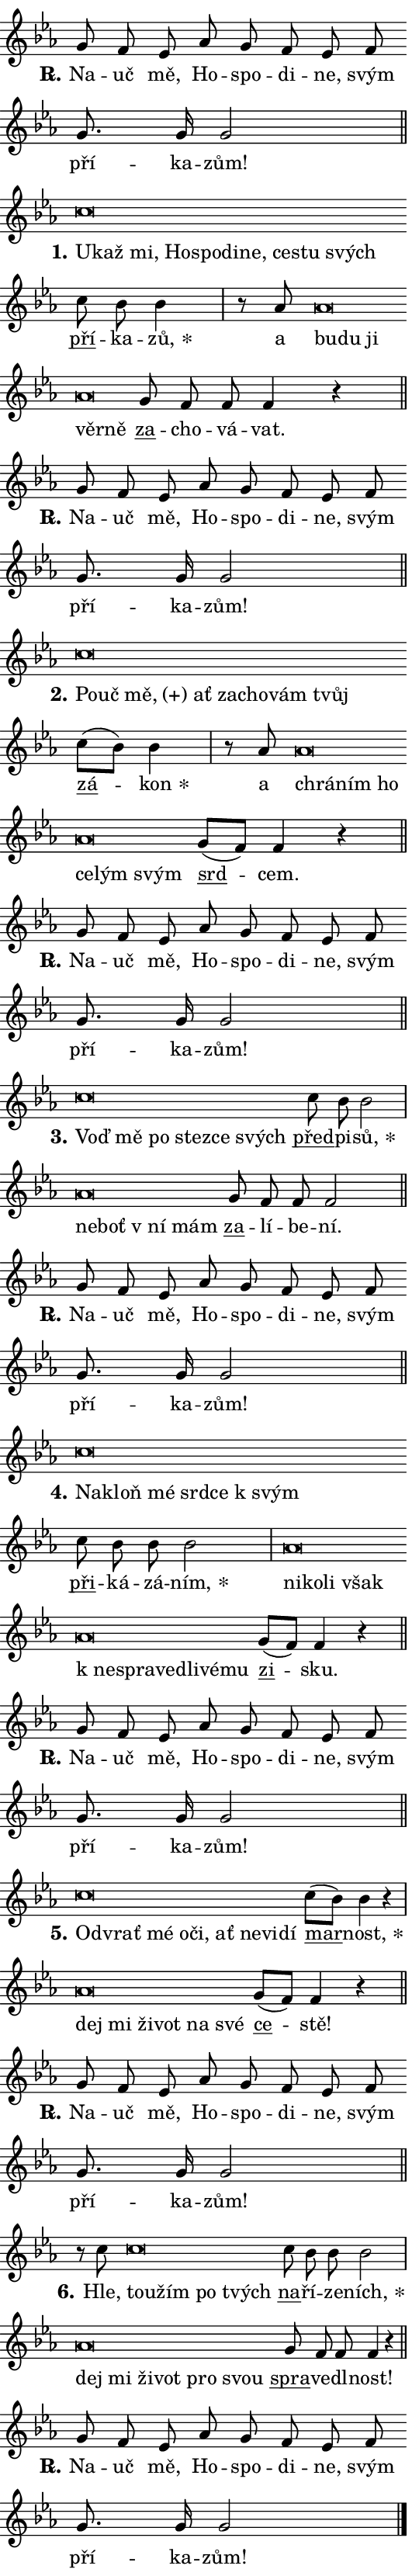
\version "2.24.0"
\header { tagline = "" }
\paper {
  indent = 0\cm
  top-margin = 0\cm
  right-margin = 0.13\cm % to fit lyric hyphens
  bottom-margin = 0\cm
  left-margin = 0\cm
  paper-width = 9\cm
  page-breaking = #ly:one-page-breaking
  system-system-spacing.basic-distance = #11
  score-system-spacing.basic-distance = #11
  ragged-last = ##f
}


%% Author: Thomas Morley
%% https://lists.gnu.org/archive/html/lilypond-user/2020-05/msg00002.html
#(define (line-position grob)
"Returns position of @var[grob} in current system:
   @code{'start}, if at first time-step
   @code{'end}, if at last time-step
   @code{'middle} otherwise
"
  (let* ((col (ly:item-get-column grob))
         (ln (ly:grob-object col 'left-neighbor))
         (rn (ly:grob-object col 'right-neighbor))
         (col-to-check-left (if (ly:grob? ln) ln col))
         (col-to-check-right (if (ly:grob? rn) rn col))
         (break-dir-left
           (and
             (ly:grob-property col-to-check-left 'non-musical #f)
             (ly:item-break-dir col-to-check-left)))
         (break-dir-right
           (and
             (ly:grob-property col-to-check-right 'non-musical #f)
             (ly:item-break-dir col-to-check-right))))
        (cond ((eqv? 1 break-dir-left) 'start)
              ((eqv? -1 break-dir-right) 'end)
              (else 'middle))))

#(define (tranparent-at-line-position vctor)
  (lambda (grob)
  "Relying on @code{line-position} select the relevant enry from @var{vctor}.
Used to determine transparency,"
    (case (line-position grob)
      ((end) (not (vector-ref vctor 0)))
      ((middle) (not (vector-ref vctor 1)))
      ((start) (not (vector-ref vctor 2))))))

noteHeadBreakVisibility =
#(define-music-function (break-visibility)(vector?)
"Makes @code{NoteHead}s transparent relying on @var{break-visibility}"
#{
  \override NoteHead.transparent =
    #(tranparent-at-line-position break-visibility)
#})

#(define delete-ledgers-for-transparent-note-heads
  (lambda (grob)
    "Reads whether a @code{NoteHead} is transparent.
If so this @code{NoteHead} is removed from @code{'note-heads} from
@var{grob}, which is supposed to be @code{LedgerLineSpanner}.
As a result ledgers are not printed for this @code{NoteHead}"
    (let* ((nhds-array (ly:grob-object grob 'note-heads))
           (nhds-list
             (if (ly:grob-array? nhds-array)
                 (ly:grob-array->list nhds-array)
                 '()))
           ;; Relies on the transparent-property being done before
           ;; Staff.LedgerLineSpanner.after-line-breaking is executed.
           ;; This is fragile ...
           (to-keep
             (remove
               (lambda (nhd)
                 (ly:grob-property nhd 'transparent #f))
               nhds-list)))
      ;; TODO find a better method to iterate over grob-arrays, similiar
      ;; to filter/remove etc for lists
      ;; For now rebuilt from scratch
      (set! (ly:grob-object grob 'note-heads)  '())
      (for-each
        (lambda (nhd)
          (ly:pointer-group-interface::add-grob grob 'note-heads nhd))
        to-keep))))

squashNotes = {
  \override NoteHead.X-extent = #'(-0.2 . 0.2)
  \override NoteHead.Y-extent = #'(-0.75 . 0)
  \override NoteHead.stencil =
    #(lambda (grob)
       (let ((pos (ly:grob-property grob 'staff-position)))
         (begin
           (if (< pos -7) (display "ERROR: Lower brevis then expected\n") (display ""))
           (if (<= pos -6) ly:text-interface::print ly:note-head::print))))
}
unSquashNotes = {
  \revert NoteHead.X-extent
  \revert NoteHead.Y-extent
  \revert NoteHead.stencil
}

hideNotes = \noteHeadBreakVisibility #begin-of-line-visible
unHideNotes = \noteHeadBreakVisibility #all-visible

% work-around for resetting accidentals
% https://lilypond.org/doc/v2.23/Documentation/notation/displaying-rhythms#unmetered-music
cadenzaMeasure = {
  \cadenzaOff
  \partial 1024 s1024
  \cadenzaOn
}

#(define-markup-command (accent layout props text) (markup?)
  "Underline accented syllable"
  (interpret-markup layout props
    #{\markup \override #'(offset . 4.3) \underline { #text }#}))

responsum = \markup \concat {
  "R" \hspace #-1.05 \path #0.1 #'((moveto 0 0.07) (lineto 0.9 0.8)) \hspace #0.05 "."
}

spaceSize = #0.6828661417322834 % exact space size for TeX Gyre Schola

\layout {
  \context {
    \Staff
    \remove "Time_signature_engraver"
    \override LedgerLineSpanner.after-line-breaking = #delete-ledgers-for-transparent-note-heads
  }
  \context {
    \Lyrics {
      \override LyricSpace.minimum-distance = \spaceSize
      \override LyricText.font-name = #"TeX Gyre Schola"
      \override LyricText.font-size = 1
      \override StanzaNumber.font-name = #"TeX Gyre Schola Bold"
      \override StanzaNumber.font-size = 1
    }
  }
  \context {
    \Score 
    \override NoteHead.text =
      #(lambda (grob) 
        (let ((pos (ly:grob-property grob 'staff-position)))
          #{\markup {
            \combine
              \halign #-0.55 \raise #(if (= pos -6) 0 0.5) \override #'(thickness . 2) \draw-line #'(3.2 . 0)
              \musicglyph "noteheads.sM1"
          }#}))
  }
}

% magnetic-lyrics.ily
%
%   written by
%     Jean Abou Samra <jean@abou-samra.fr>
%     Werner Lemberg <wl@gnu.org>
%
%   adapted by
%     Jiri Hon <jiri.hon@gmail.com>
%
% Version 2022-Apr-15

% https://www.mail-archive.com/lilypond-user@gnu.org/msg149350.html

#(define (Left_hyphen_pointer_engraver context)
   "Collect syllable-hyphen-syllable occurrences in lyrics and store
them in properties.  This engraver only looks to the left.  For
example, if the lyrics input is @code{foo -- bar}, it does the
following.

@itemize @bullet
@item
Set the @code{text} property of the @code{LyricHyphen} grob between
@q{foo} and @q{bar} to @code{foo}.

@item
Set the @code{left-hyphen} property of the @code{LyricText} grob with
text @q{foo} to the @code{LyricHyphen} grob between @q{foo} and
@q{bar}.
@end itemize

Use this auxiliary engraver in combination with the
@code{lyric-@/text::@/apply-@/magnetic-@/offset!} hook."
   (let ((hyphen #f)
         (text #f))
     (make-engraver
      (acknowledgers
       ((lyric-syllable-interface engraver grob source-engraver)
        (set! text grob)))
      (end-acknowledgers
       ((lyric-hyphen-interface engraver grob source-engraver)
        ;(when (not (grob::has-interface grob 'lyric-space-interface))
          (set! hyphen grob)));)
      ((stop-translation-timestep engraver)
       (when (and text hyphen)
         (ly:grob-set-object! text 'left-hyphen hyphen))
       (set! text #f)
       (set! hyphen #f)))))

#(define (lyric-text::apply-magnetic-offset! grob)
   "If the space between two syllables is less than the value in
property @code{LyricText@/.details@/.squash-threshold}, move the right
syllable to the left so that it gets concatenated with the left
syllable.

Use this function as a hook for
@code{LyricText@/.after-@/line-@/breaking} if the
@code{Left_@/hyphen_@/pointer_@/engraver} is active."
   (let ((hyphen (ly:grob-object grob 'left-hyphen #f)))
     (when hyphen
       (let ((left-text (ly:spanner-bound hyphen LEFT)))
         (when (grob::has-interface left-text 'lyric-syllable-interface)
           (let* ((common (ly:grob-common-refpoint grob left-text X))
                  (this-x-ext (ly:grob-extent grob common X))
                  (left-x-ext
                   (begin
                     ;; Trigger magnetism for left-text.
                     (ly:grob-property left-text 'after-line-breaking)
                     (ly:grob-extent left-text common X)))
                  ;; `delta` is the gap width between two syllables.
                  (delta (- (interval-start this-x-ext)
                            (interval-end left-x-ext)))
                  (details (ly:grob-property grob 'details))
                  (threshold (assoc-get 'squash-threshold details 0.2)))
             (when (< delta threshold)
               (let* (;; We have to manipulate the input text so that
                      ;; ligatures crossing syllable boundaries are not
                      ;; disabled.  For languages based on the Latin
                      ;; script this is essentially a beautification.
                      ;; However, for non-Western scripts it can be a
                      ;; necessity.
                      (lt (ly:grob-property left-text 'text))
                      (rt (ly:grob-property grob 'text))
                      (is-space (grob::has-interface hyphen 'lyric-space-interface))
                      (space (if is-space " " ""))
                      (extra-delta (if is-space spaceSize 0))
                      ;; Append new syllable.
                      (ltrt-space (if (and (string? lt) (string? rt))
                                (string-append lt space rt)
                                (make-concat-markup (list lt space rt))))
                      ;; Right-align `ltrt` to the right side.
                      (ltrt-space-markup (grob-interpret-markup
                               grob
                               (make-translate-markup
                                (cons (interval-length this-x-ext) 0)
                                (make-right-align-markup ltrt-space)))))
                 (begin
                   ;; Don't print `left-text`.
                   (ly:grob-set-property! left-text 'stencil #f)
                   ;; Set text and stencil (which holds all collected
                   ;; syllables so far) and shift it to the left.
                   (ly:grob-set-property! grob 'text ltrt-space)
                   (ly:grob-set-property! grob 'stencil ltrt-space-markup)
                   (ly:grob-translate-axis! grob (- (- delta extra-delta)) X))))))))))


#(define (lyric-hyphen::displace-bounds-first grob)
   ;; Make very sure this callback isn't triggered too early.
   (let ((left (ly:spanner-bound grob LEFT))
         (right (ly:spanner-bound grob RIGHT)))
     (ly:grob-property left 'after-line-breaking)
     (ly:grob-property right 'after-line-breaking)
     (ly:lyric-hyphen::print grob)))

squashThreshold = #0.4

\layout {
  \context {
    \Lyrics
    \consists #Left_hyphen_pointer_engraver
    \override LyricText.after-line-breaking =
      #lyric-text::apply-magnetic-offset!
    \override LyricHyphen.stencil = #lyric-hyphen::displace-bounds-first
    \override LyricText.details.squash-threshold = \squashThreshold
    \override LyricHyphen.minimum-distance = 0
    \override LyricHyphen.minimum-length = \squashThreshold
  }
}

squashText = \override LyricText.details.squash-threshold = 9999
unSquashText = \override LyricText.details.squash-threshold = \squashThreshold

leftText = \override LyricText.self-alignment-X = #LEFT
unLeftText = \revert LyricText.self-alignment-X

starOffset = #(lambda (grob) 
                (let ((x_offset (ly:self-alignment-interface::aligned-on-x-parent grob)))
                  (if (= x_offset 0) 0 (+ x_offset 1.2))))

star = #(define-music-function (syllable)(string?)
"Append star separator at the end of a syllable"
#{
  \once \override LyricText.X-offset = #starOffset
  \lyricmode { \markup {
    #syllable
    \override #'((font-name . "TeX Gyre Schola Bold")) \hspace #0.2 \lower #0.65 \larger "*"
  } }
#})

starAccent = #(define-music-function (syllable)(string?)
"Append star separator at the end of a syllable and make accent"
#{
  \once \override LyricText.X-offset = #starOffset
  \lyricmode { \markup {
    \accent #syllable
    \override #'((font-name . "TeX Gyre Schola Bold")) \hspace #0.2 \lower #0.65 \larger "*"
  } }
#})

breath = #(define-music-function (syllable)(string?)
"Append breathing indicator at the end of a syllable"
#{
  \lyricmode { \markup { #syllable "+" } }
#})

optionalBreath = #(define-music-function (syllable)(string?)
"Append optional breathing indicator at the end of a syllable"
#{
  \lyricmode { \markup { #syllable "(+)" } }
#})


\score {
    <<
        \new Voice = "melody" { \cadenzaOn \key es \major \relative { g'8 f es as g \bar "" f es f \bar "" g8. g16 g2 \cadenzaMeasure \bar "||" \break } }
        \new Lyrics \lyricsto "melody" { \lyricmode { \set stanza = \responsum
Na -- uč mě, Ho -- spo -- di -- ne, svým pří -- ka -- zům! } }
    >>
    \layout {}
}

\score {
    <<
        \new Voice = "melody" { \cadenzaOn \key es \major \relative { \squashNotes c''\breve*1/16 \hideNotes \breve*1/16 \bar "" \breve*1/16 \bar "" \breve*1/16 \bar "" \breve*1/16 \bar "" \breve*1/16 \bar "" \breve*1/16 \bar "" \breve*1/16 \bar "" \breve*1/16 \breve*1/16 \bar "" \unHideNotes \unSquashNotes \bar "" c8 bes bes4 \cadenzaMeasure \bar "|" r8 as8 \squashNotes as\breve*1/16 \hideNotes \breve*1/16 \bar "" \breve*1/16 \bar "" \breve*1/16 \breve*1/16 \bar "" \unHideNotes \unSquashNotes \bar "" g8 f f f4 r \cadenzaMeasure \bar "||" \break } }
        \new Lyrics \lyricsto "melody" { \lyricmode { \set stanza = "1."
\leftText U -- \squashText kaž mi, Ho -- spo -- di -- ne, ce -- stu svých \unLeftText \unSquashText \markup \accent pří -- ka -- \star zů, a \leftText bu -- \squashText du ji věr -- ně \unLeftText \unSquashText \markup \accent za -- cho -- vá -- vat. } }
    >>
    \layout {}
}

\score {
    <<
        \new Voice = "melody" { \cadenzaOn \key es \major \relative { g'8 f es as g \bar "" f es f \bar "" g8. g16 g2 \cadenzaMeasure \bar "||" \break } }
        \new Lyrics \lyricsto "melody" { \lyricmode { \set stanza = \responsum
Na -- uč mě, Ho -- spo -- di -- ne, svým pří -- ka -- zům! } }
    >>
    \layout {}
}

\score {
    <<
        \new Voice = "melody" { \cadenzaOn \key es \major \relative { \squashNotes c''\breve*1/16 \hideNotes \breve*1/16 \bar "" \breve*1/16 \bar "" \breve*1/16 \bar "" \breve*1/16 \bar "" \breve*1/16 \bar "" \breve*1/16 \breve*1/16 \bar "" \unHideNotes \unSquashNotes \bar "" c8[( bes)] bes4 \cadenzaMeasure \bar "|" r8 as8 \squashNotes as\breve*1/16 \hideNotes \breve*1/16 \bar "" \breve*1/16 \bar "" \breve*1/16 \bar "" \breve*1/16 \breve*1/16 \bar "" \unHideNotes \unSquashNotes \bar "" g8[( f)] f4 r \cadenzaMeasure \bar "||" \break } }
        \new Lyrics \lyricsto "melody" { \lyricmode { \set stanza = "2."
\leftText Po -- \squashText uč \optionalBreath mě, ať za -- cho -- vám tvůj \unLeftText \unSquashText \markup \accent zá -- \star kon a \leftText chrá -- \squashText ním ho ce -- lým svým \unLeftText \unSquashText \markup \accent srd -- cem. } }
    >>
    \layout {}
}

\score {
    <<
        \new Voice = "melody" { \cadenzaOn \key es \major \relative { g'8 f es as g \bar "" f es f \bar "" g8. g16 g2 \cadenzaMeasure \bar "||" \break } }
        \new Lyrics \lyricsto "melody" { \lyricmode { \set stanza = \responsum
Na -- uč mě, Ho -- spo -- di -- ne, svým pří -- ka -- zům! } }
    >>
    \layout {}
}

\score {
    <<
        \new Voice = "melody" { \cadenzaOn \key es \major \relative { \squashNotes c''\breve*1/16 \hideNotes \breve*1/16 \bar "" \breve*1/16 \bar "" \breve*1/16 \bar "" \breve*1/16 \breve*1/16 \bar "" \unHideNotes \unSquashNotes \bar "" c8 bes bes2 \cadenzaMeasure \bar "|" \squashNotes as\breve*1/16 \hideNotes \breve*1/16 \bar "" \breve*1/16 \breve*1/16 \bar "" \unHideNotes \unSquashNotes \bar "" g8 f f f2 \cadenzaMeasure \bar "||" \break } }
        \new Lyrics \lyricsto "melody" { \lyricmode { \set stanza = "3."
\leftText Voď \squashText mě po stez -- ce svých \unLeftText \unSquashText \markup \accent před -- pi -- \star sů, \leftText ne -- \squashText boť "v ní" mám \unLeftText \unSquashText \markup \accent za -- lí -- be -- ní. } }
    >>
    \layout {}
}

\score {
    <<
        \new Voice = "melody" { \cadenzaOn \key es \major \relative { g'8 f es as g \bar "" f es f \bar "" g8. g16 g2 \cadenzaMeasure \bar "||" \break } }
        \new Lyrics \lyricsto "melody" { \lyricmode { \set stanza = \responsum
Na -- uč mě, Ho -- spo -- di -- ne, svým pří -- ka -- zům! } }
    >>
    \layout {}
}

\score {
    <<
        \new Voice = "melody" { \cadenzaOn \key es \major \relative { \squashNotes c''\breve*1/16 \hideNotes \breve*1/16 \bar "" \breve*1/16 \bar "" \breve*1/16 \bar "" \breve*1/16 \breve*1/16 \bar "" \unHideNotes \unSquashNotes \bar "" c8 bes bes bes2 \cadenzaMeasure \bar "|" \squashNotes as\breve*1/16 \hideNotes \breve*1/16 \bar "" \breve*1/16 \bar "" \breve*1/16 \bar "" \breve*1/16 \bar "" \breve*1/16 \bar "" \breve*1/16 \bar "" \breve*1/16 \bar "" \breve*1/16 \breve*1/16 \bar "" \unHideNotes \unSquashNotes \bar "" g8[( f)] f4 r \cadenzaMeasure \bar "||" \break } }
        \new Lyrics \lyricsto "melody" { \lyricmode { \set stanza = "4."
\leftText Na -- \squashText kloň mé srd -- ce "k svým" \unLeftText \unSquashText \markup \accent při -- ká -- zá -- \star ním, \leftText ni -- \squashText ko -- li však "k ne" -- spra -- ve -- dli -- vé -- mu \unLeftText \unSquashText \markup \accent zi -- sku. } }
    >>
    \layout {}
}

\score {
    <<
        \new Voice = "melody" { \cadenzaOn \key es \major \relative { g'8 f es as g \bar "" f es f \bar "" g8. g16 g2 \cadenzaMeasure \bar "||" \break } }
        \new Lyrics \lyricsto "melody" { \lyricmode { \set stanza = \responsum
Na -- uč mě, Ho -- spo -- di -- ne, svým pří -- ka -- zům! } }
    >>
    \layout {}
}

\score {
    <<
        \new Voice = "melody" { \cadenzaOn \key es \major \relative { \squashNotes c''\breve*1/16 \hideNotes \breve*1/16 \bar "" \breve*1/16 \bar "" \breve*1/16 \bar "" \breve*1/16 \bar "" \breve*1/16 \bar "" \breve*1/16 \bar "" \breve*1/16 \breve*1/16 \bar "" \unHideNotes \unSquashNotes \bar "" c8[( bes)] bes4 r \cadenzaMeasure \bar "|" \squashNotes as\breve*1/16 \hideNotes \breve*1/16 \bar "" \breve*1/16 \bar "" \breve*1/16 \bar "" \breve*1/16 \breve*1/16 \bar "" \unHideNotes \unSquashNotes \bar "" g8[( f)] f4 r \cadenzaMeasure \bar "||" \break } }
        \new Lyrics \lyricsto "melody" { \lyricmode { \set stanza = "5."
\leftText Od -- \squashText vrať mé o -- či, ať ne -- vi -- dí \unLeftText \unSquashText \markup \accent mar -- \star nost, \leftText dej \squashText mi ži -- vot na své \unLeftText \unSquashText \markup \accent ce -- stě! } }
    >>
    \layout {}
}

\score {
    <<
        \new Voice = "melody" { \cadenzaOn \key es \major \relative { g'8 f es as g \bar "" f es f \bar "" g8. g16 g2 \cadenzaMeasure \bar "||" \break } }
        \new Lyrics \lyricsto "melody" { \lyricmode { \set stanza = \responsum
Na -- uč mě, Ho -- spo -- di -- ne, svým pří -- ka -- zům! } }
    >>
    \layout {}
}

\score {
    <<
        \new Voice = "melody" { \cadenzaOn \key es \major \relative { r8 c''8 \squashNotes c\breve*1/16 \hideNotes \breve*1/16 \bar "" \breve*1/16 \breve*1/16 \bar "" \unHideNotes \unSquashNotes \bar "" c8 bes bes bes2 \cadenzaMeasure \bar "|" \squashNotes as\breve*1/16 \hideNotes \breve*1/16 \bar "" \breve*1/16 \bar "" \breve*1/16 \bar "" \breve*1/16 \breve*1/16 \bar "" \unHideNotes \unSquashNotes \bar "" g8 f f f4 r \cadenzaMeasure \bar "||" \break } }
        \new Lyrics \lyricsto "melody" { \lyricmode { \set stanza = "6."
Hle, \leftText tou -- \squashText žím po tvých \unLeftText \unSquashText \markup \accent na -- ří -- ze -- \star ních, \leftText dej \squashText mi ži -- vot pro svou \unLeftText \unSquashText \markup \accent spra -- ve -- dl -- nost! } }
    >>
    \layout {}
}

\score {
    <<
        \new Voice = "melody" { \cadenzaOn \key es \major \relative { g'8 f es as g \bar "" f es f \bar "" g8. g16 g2 \cadenzaMeasure \bar "||" \break } \bar "|." }
        \new Lyrics \lyricsto "melody" { \lyricmode { \set stanza = \responsum
Na -- uč mě, Ho -- spo -- di -- ne, svým pří -- ka -- zům! } }
    >>
    \layout {}
}
